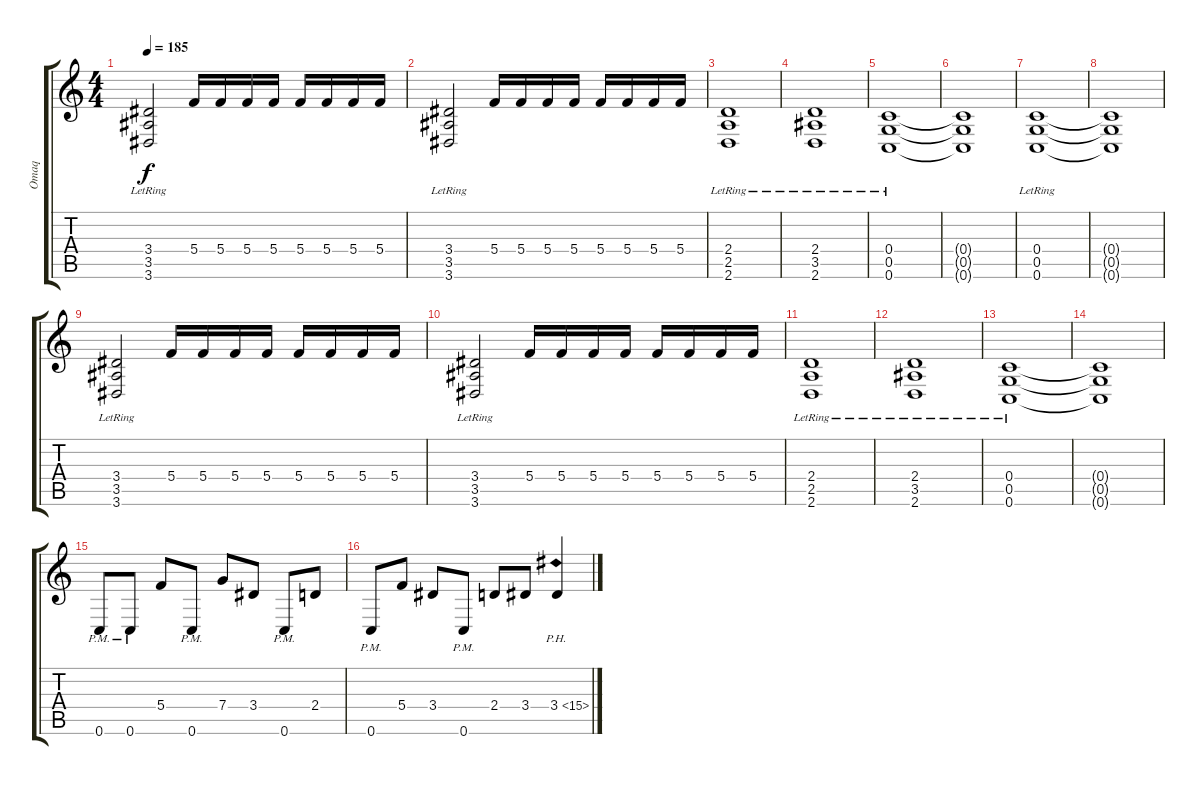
\track ("Omaq" "Omaq") {instrument distortionguitar}
\staff {score tabs}
\tuning (D4 A3 F3 C3 G2 C2) {hide}
\ts (4 4)
\tempo 185
\clef g2
\ks c
(3.4{lr} 3.5{lr} 3.6{lr}).2{dy f} 5.4.16 5.4.16 5.4.16 5.4.16 5.4.16 5.4.16 5.4.16 5.4.16 |
(3.4{lr} 3.5{lr} 3.6{lr}).2 5.4.16 5.4.16 5.4.16 5.4.16 5.4.16 5.4.16 5.4.16 5.4.16 |
(2.4{lr} 2.5{lr} 2.6{lr}).1 |
(2.4{lr} 3.5{lr} 2.6{lr}).1 |
(0.4{lr} 0.5{lr} 0.6{lr}).1 |
(0.4{t} 0.5{t} 0.6{t}).1 |
(0.4{lr} 0.5{lr} 0.6{lr}).1 |
(0.4{t} 0.5{t} 0.6{t}).1 |
(3.4{lr} 3.5{lr} 3.6{lr}).2 5.4.16 5.4.16 5.4.16 5.4.16 5.4.16 5.4.16 5.4.16 5.4.16 |
(3.4{lr} 3.5{lr} 3.6{lr}).2 5.4.16 5.4.16 5.4.16 5.4.16 5.4.16 5.4.16 5.4.16 5.4.16 |
(2.4{lr} 2.5{lr} 2.6{lr}).1 |
(2.4{lr} 3.5{lr} 2.6{lr}).1 |
(0.4{lr} 0.5{lr} 0.6{lr}).1 |
(0.4{t} 0.5{t} 0.6{t}).1 |
0.6{pm}.8 0.6{pm}.8 5.4.8 0.6{pm}.8 7.4.8 3.4.8 0.6{pm}.8 2.4.8 |
0.6{pm}.8 5.4.8 3.4.8 0.6{pm}.8 2.4.8 3.4.8 3.4{ph 12}.4
